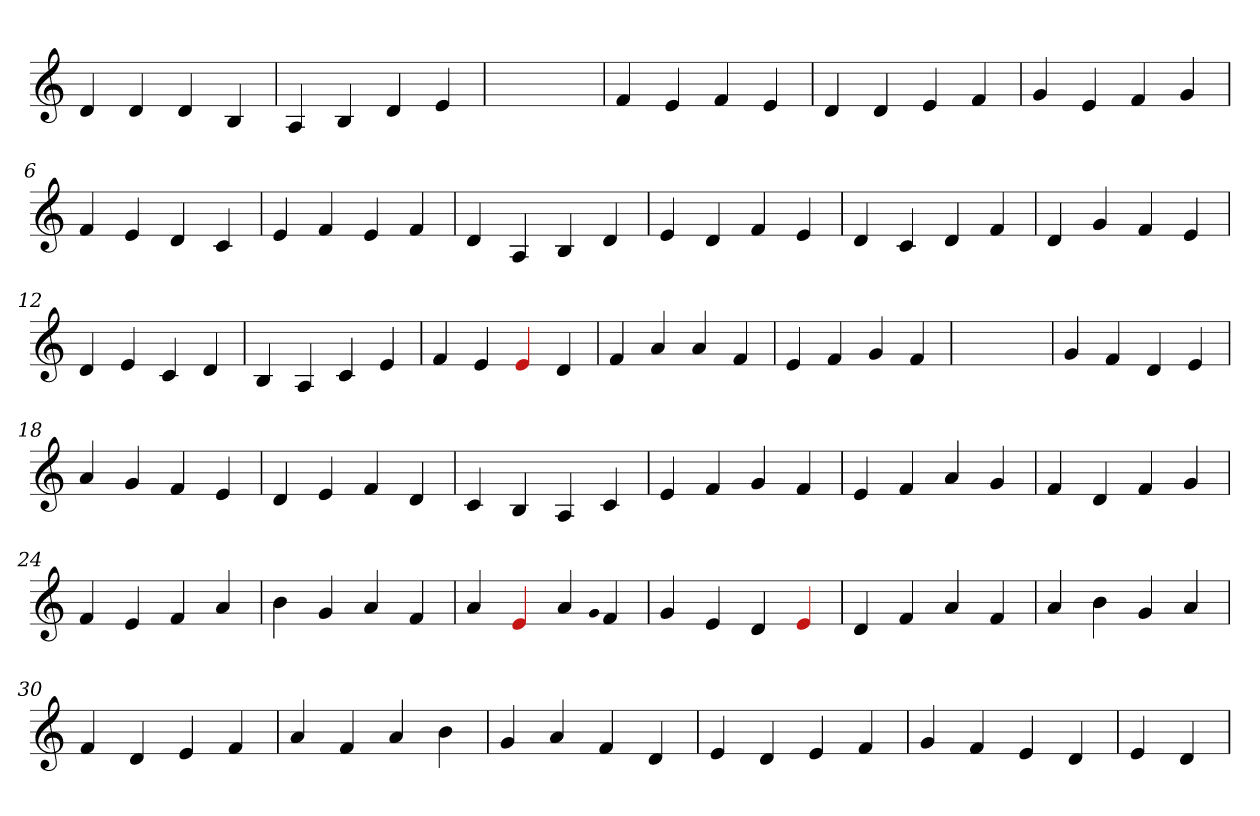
**kern
*part1
*staff1
*clefG2
=1
4d
4d
4d
4B
=2
4A
4B
4d
4e
=3
1ryy
=3
4f
4e
4f
4e
=4
4d
4d
4e
4f
=5
4g
4e
4f
4g
=6
4f
4e
4d
4c
=7
4e
4f
4e
4f
=8
4d
4A
4B
4d
=9
4e
4d
4f
4e
=10
4d
4c
4d
4f
=11
4d
4g
4f
4e
=12
4d
4e
4c
4d
=13
4B
4A
4c
4e
=14
4f
4e
4Re
4d
=15
4f
4a
4a
4f
=16
4e
4f
4g
4f
=17
1ryy
=17
4g
4f
4d
4e
=18
4a
4g
4f
4e
=19
4d
4e
4f
4d
=20
4c
4B
4A
4c
=21
4e
4f
4g
4f
=22
4e
4f
4a
4g
=23
4f
4d
4f
4g
=24
4f
4e
4f
4a
=25
4b
4g
4a
4f
=26
4a
4Re
4a
qqg
4f
=27
4g
4e
4d
4Re
=28
4d
4f
4a
4f
=29
4a
4b
4g
4a
=30
4f
4d
4e
4f
=31
4a
4f
4a
4b
=32
4g
4a
4f
4d
=33
4e
4d
4e
4f
=34
4g
4f
4e
4d
=35
4e
4d
=
*-
